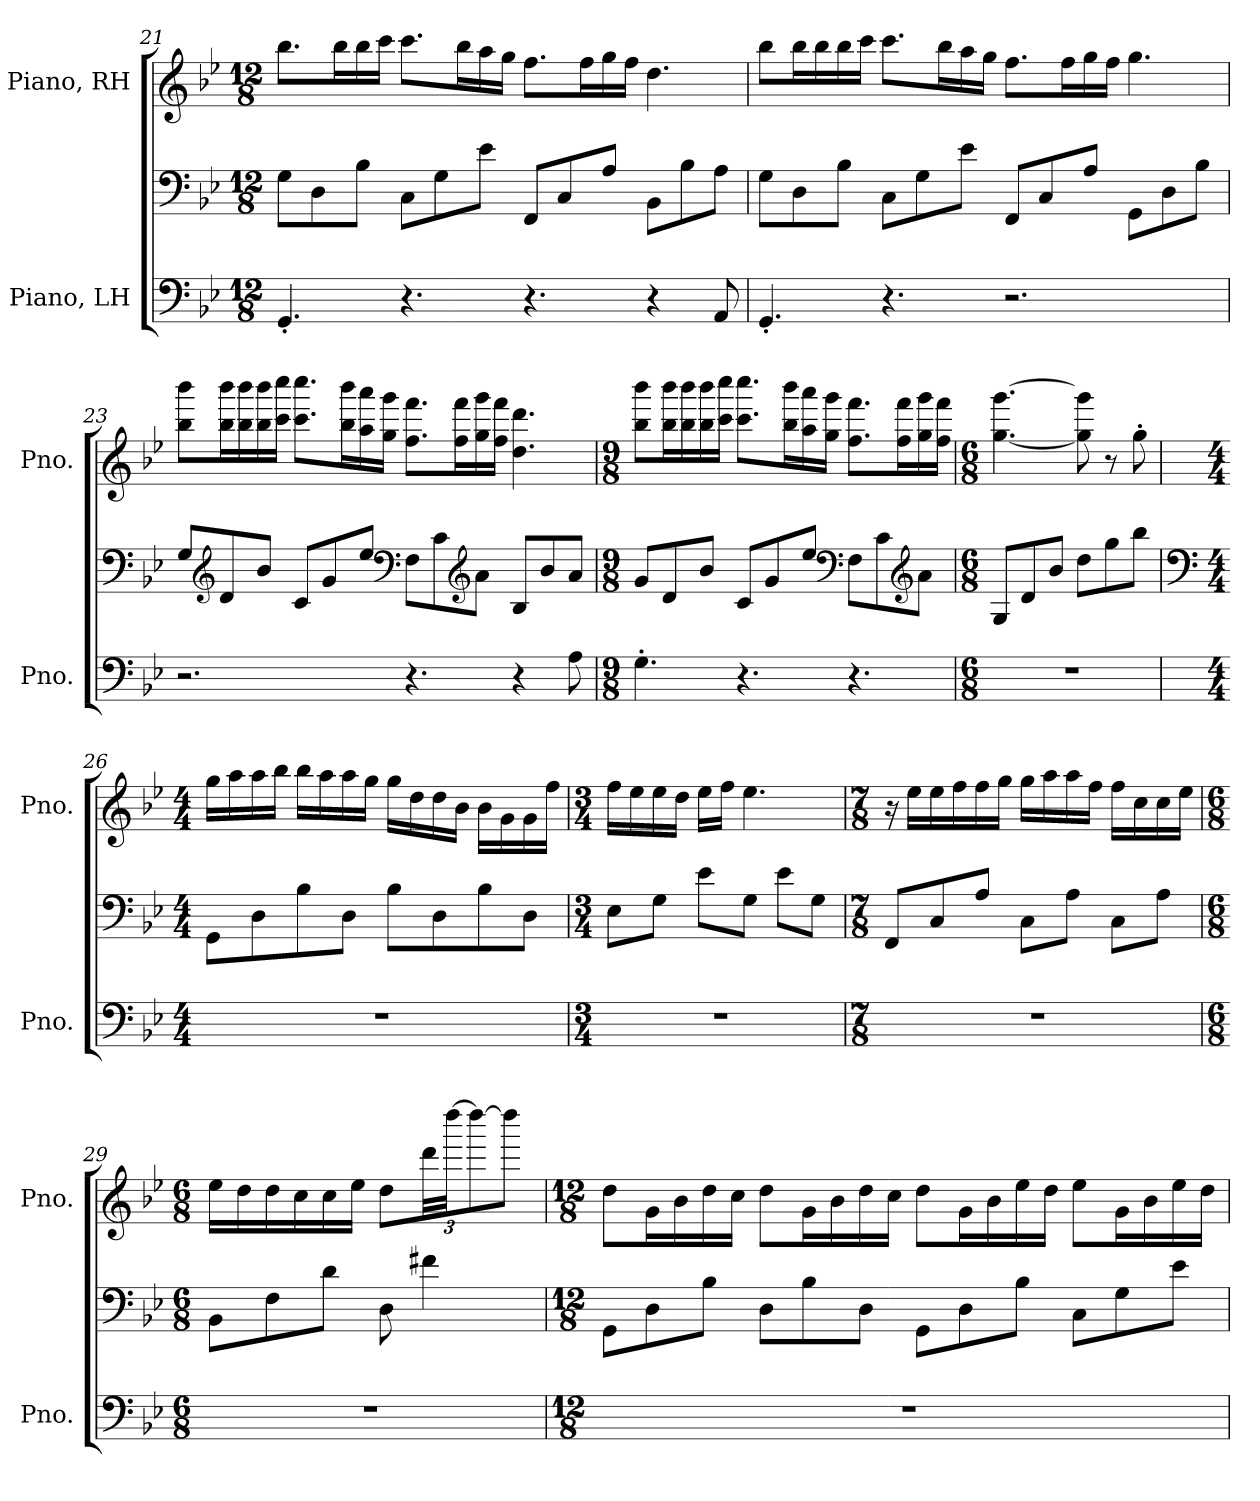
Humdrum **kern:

**kern	**kern	**kern
*part2	*part2	*part1
*staff3	*staff2	*staff1
*I"Piano, LH	*	*I"Piano, RH
*I'Pno.	*	*I'Pno.
*clefF4	*clefF4	*clefG2
*k[b-e-]	*k[b-e-]	*k[b-e-]
*M12/8	*M12/8	*M12/8
=21	=21	=21
4.GG'/	8G\L	8.bb-\L
.	8D\	.
.	.	16bb-\L
.	8B-\J	16bb-\
.	.	16ccc\JJ
4.r	8C\L	8.ccc\L
.	8G\	.
.	.	16bb-\L
.	8e-\J	16aa\
.	.	16gg\JJ
4.r	8FF/L	8.ff\L
.	8C/	.
.	.	16ff\L
.	8A/J	16gg\
.	.	16ff\JJ
4r	8BB-\L	4.dd\
.	8B-\	.
8AA/	8A\J	.
!!LO:PB:g=z
=22	=22	=22
4.GG'/	8G\L	8bb-\L
.	8D\	16bb-\L
.	.	16bb-\
.	8B-\J	16bb-\
.	.	16ccc\JJ
4.r	8C\L	8.ccc\L
.	8G\	.
.	.	16bb-\L
.	8e-\J	16aa\
.	.	16gg\JJ
2.r	8FF/L	8.ff\L
.	8C/	.
.	.	16ff\L
.	8A/J	16gg\
.	.	16ff\JJ
.	8GG\L	4.gg\
.	8D\	.
.	8B-\J	.
!!LO:LB:g=z
=23	=23	=23
2.r	8G/L	8bb-\ 8bbb-\L
*	*clefG2	*
.	8d/	16bb-\ 16bbb-\L
.	.	16bb-\ 16bbb-\
.	8b-/J	16bb-\ 16bbb-\
.	.	16ccc\ 16cccc\JJ
.	8c/L	8.ccc\ 8.cccc\L
.	8g/	.
.	.	16bb-\ 16bbb-\L
.	8ee-/J	16aa\ 16aaa\
.	.	16gg\ 16ggg\JJ
*	*clefF4	*
4.r	8F\L	8.ff\ 8.fff\L
.	8c\	.
.	.	16ff\ 16fff\L
*	*clefG2	*
.	8a\J	16gg\ 16ggg\
.	.	16ff\ 16fff\JJ
4r	8B-/L	4.dd\ 4.ddd\
.	8b-/	.
8A\	8a/J	.
!!LO:LB:g=z
=24	=24	=24
*M9/8	*M9/8	*M9/8
4.G'\	8g/L	8bb-\ 8bbb-\L
.	8d/	16bb-\ 16bbb-\L
.	.	16bb-\ 16bbb-\
.	8b-/J	16bb-\ 16bbb-\
.	.	16ccc\ 16cccc\JJ
4.r	8c/L	8.ccc\ 8.cccc\L
.	8g/	.
.	.	16bb-\ 16bbb-\L
.	8ee-/J	16aa\ 16aaa\
.	.	16gg\ 16ggg\JJ
*	*clefF4	*
4.r	8F\L	8.ff\ 8.fff\L
.	8c\	.
.	.	16ff\ 16fff\L
*	*clefG2	*
.	8a\J	16gg\ 16ggg\
.	.	16ff\ 16fff\JJ
=25	=25	=25
*M6/8	*M6/8	*M6/8
2.r	8G/L	[4.gg\ [4.ggg\
.	8d/	.
.	8b-/J	.
.	8dd\L	8gg\] 8ggg\]
.	8gg\	8r
.	8bb-\J	8gg'\
!!LO:LB:g=z
=26	=26	=26
*	*clefF4	*
*M4/4	*M4/4	*M4/4
1r	8GG\L	16gg\LL
.	.	16aa\
.	8D\	16aa\
.	.	16bb-\JJ
.	8B-\	16bb-\LL
.	.	16aa\
.	8D\J	16aa\
.	.	16gg\JJ
.	8B-\L	16gg\LL
.	.	16dd\
.	8D\	16dd\
.	.	16b-\JJ
.	8B-\	16b-\LL
.	.	16g\
.	8D\J	16g\
.	.	16ff\JJ
=27	=27	=27
*M3/4	*M3/4	*M3/4
2.r	8E-\L	16ff\LL
.	.	16ee-\
.	8G\J	16ee-\
.	.	16dd\JJ
.	8e-\L	16ee-\LL
.	.	16ff\JJ
.	8G\J	4.ee-\
.	8e-\L	.
.	8G\J	.
!!LO:PB:g=z
=28	=28	=28
*M7/8	*M7/8	*M7/8
2..r	8FF/L	16r
.	.	16ee-\LL
.	8C/	16ee-\
.	.	16ff\
.	8A/J	16ff\
.	.	16gg\JJ
.	8C\L	16gg\LL
.	.	16aa\
.	8A\J	16aa\
.	.	16ff\JJ
.	8C\L	16ff\LL
.	.	16cc\
.	8A\J	16cc\
.	.	16ee-\JJ
=29	=29	=29
*M6/8	*M6/8	*M6/8
2.r	8BB-\L	16ee-\LL
.	.	16dd\
.	8F\	16dd\
.	.	16cc\
.	8d\J	16cc\
.	.	16ee-\JJ
.	8D\	8dd\L
*	*	*Xbrackettup
.	4f#X\	48ddd\LL
.	.	[48dddd\JJ
.	.	12dddd\_
.	.	8dddd\J]
!!LO:LB:g=z
=30	=30	=30
*M12/8	*M12/8	*M12/8
1.r	8GG\L	8dd\L
.	8D\	16g\L
.	.	16b-\
.	8B-\J	16dd\
.	.	16cc\JJ
.	8D\L	8dd\L
.	8B-\	16g\L
.	.	16b-\
.	8D\J	16dd\
.	.	16cc\JJ
.	8GG\L	8dd\L
.	8D\	16g\L
.	.	16b-\
.	8B-\J	16ee-\
.	.	16dd\JJ
.	8C\L	8ee-\L
.	8G\	16g\L
.	.	16b-\
.	8e-\J	16ee-\
.	.	16dd\JJ
=	=	=
*-	*-	*-
